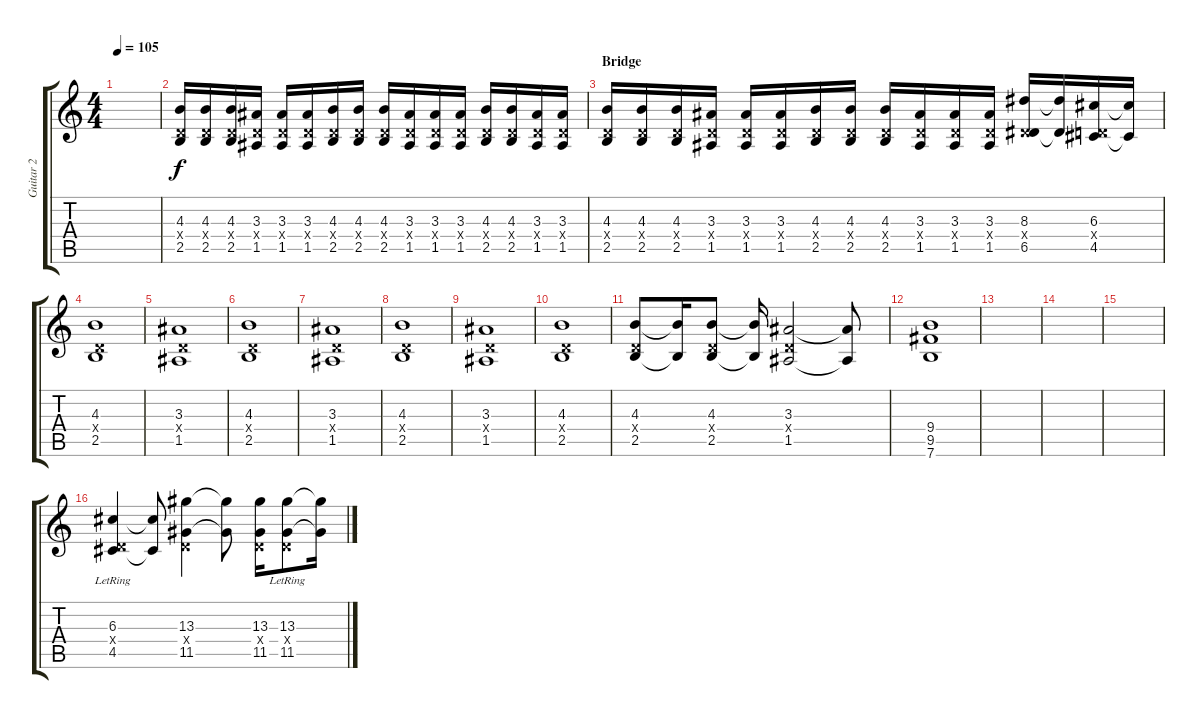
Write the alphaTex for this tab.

\track ("Guitar 2" "Guitar 2") {instrument overdrivenguitar}
\staff {score tabs}
\tuning (E4 B3 G3 D3 A2 E2) {hide}
\ts (4 4)
\tempo 105
\clef g2
\ks c
|
(4.3 0.4{x} 2.5).16{volume 4 balance 0} (4.3 0.4{x} 2.5).16{volume 13 balance 16} (4.3 0.4{x} 2.5).16{balance 0} (3.3 0.4{x} 1.5).16{balance 16} (3.3 0.4{x} 1.5).16{balance 0} (3.3 0.4{x} 1.5).16{balance 16} (4.3 0.4{x} 2.5).16{balance 0} (4.3 0.4{x} 2.5).16{balance 16} (4.3 0.4{x} 2.5).16{balance 0} (3.3 0.4{x} 1.5).16{balance 16} (3.3 0.4{x} 1.5).16{balance 0} (3.3 0.4{x} 1.5).16{balance 16} (4.3 0.4{x} 2.5).16{balance 0} (4.3 0.4{x} 2.5).16{balance 16} (3.3 0.4{x} 1.5).16{balance 0} (3.3 0.4{x} 1.5).16{balance 16} |
\section ("" "Bridge")
(4.3 0.4{x} 2.5).16{balance 0} (4.3 0.4{x} 2.5).16{balance 16} (4.3 0.4{x} 2.5).16{balance 0} (3.3 0.4{x} 1.5).16{balance 16} (3.3 0.4{x} 1.5).16{balance 0} (3.3 0.4{x} 1.5).16{balance 16} (4.3 0.4{x} 2.5).16{balance 0} (4.3 0.4{x} 2.5).16{balance 16} (4.3 0.4{x} 2.5).16{balance 0} (3.3 0.4{x} 1.5).16{balance 16} (3.3 0.4{x} 1.5).16{balance 0} (3.3 0.4{x} 1.5).16 (8.3 0.4{x} 6.5).16{volume 16} (8.3{t} 6.5{t}).16 (6.3 0.4{x} 4.5).16 (6.3{t} 4.5{t}).16 |
(4.3 0.4{x} 2.5).1 |
(3.3 0.4{x} 1.5).1 |
(4.3 0.4{x} 2.5).1 |
(3.3 0.4{x} 1.5).1 |
(4.3 0.4{x} 2.5).1 |
(3.3 0.4{x} 1.5).1 |
(4.3 0.4{x} 2.5).1 |
(4.3 0.4{x} 2.5).8 (4.3{t} 2.5{t}).16 (4.3 0.4{x} 2.5).8 (4.3{t} 2.5{t}).16 (3.3 0.4{x} 1.5).2 (3.3{t} 1.5{t}).8 |
(9.4 9.5 7.6).1{volume 0} |
|
|
|
(6.3{lr} 0.4{x} 4.5{lr}).4{volume 15} (6.3{t} 4.5{t}).8 (13.3 0.4{x} 11.5).4 (13.3{t} 11.5{t}).8 (13.3 0.4{x} 11.5).16 (13.3{lr} 0.4{x} 11.5{lr}).8 (13.3{t} 11.5{t}).16
